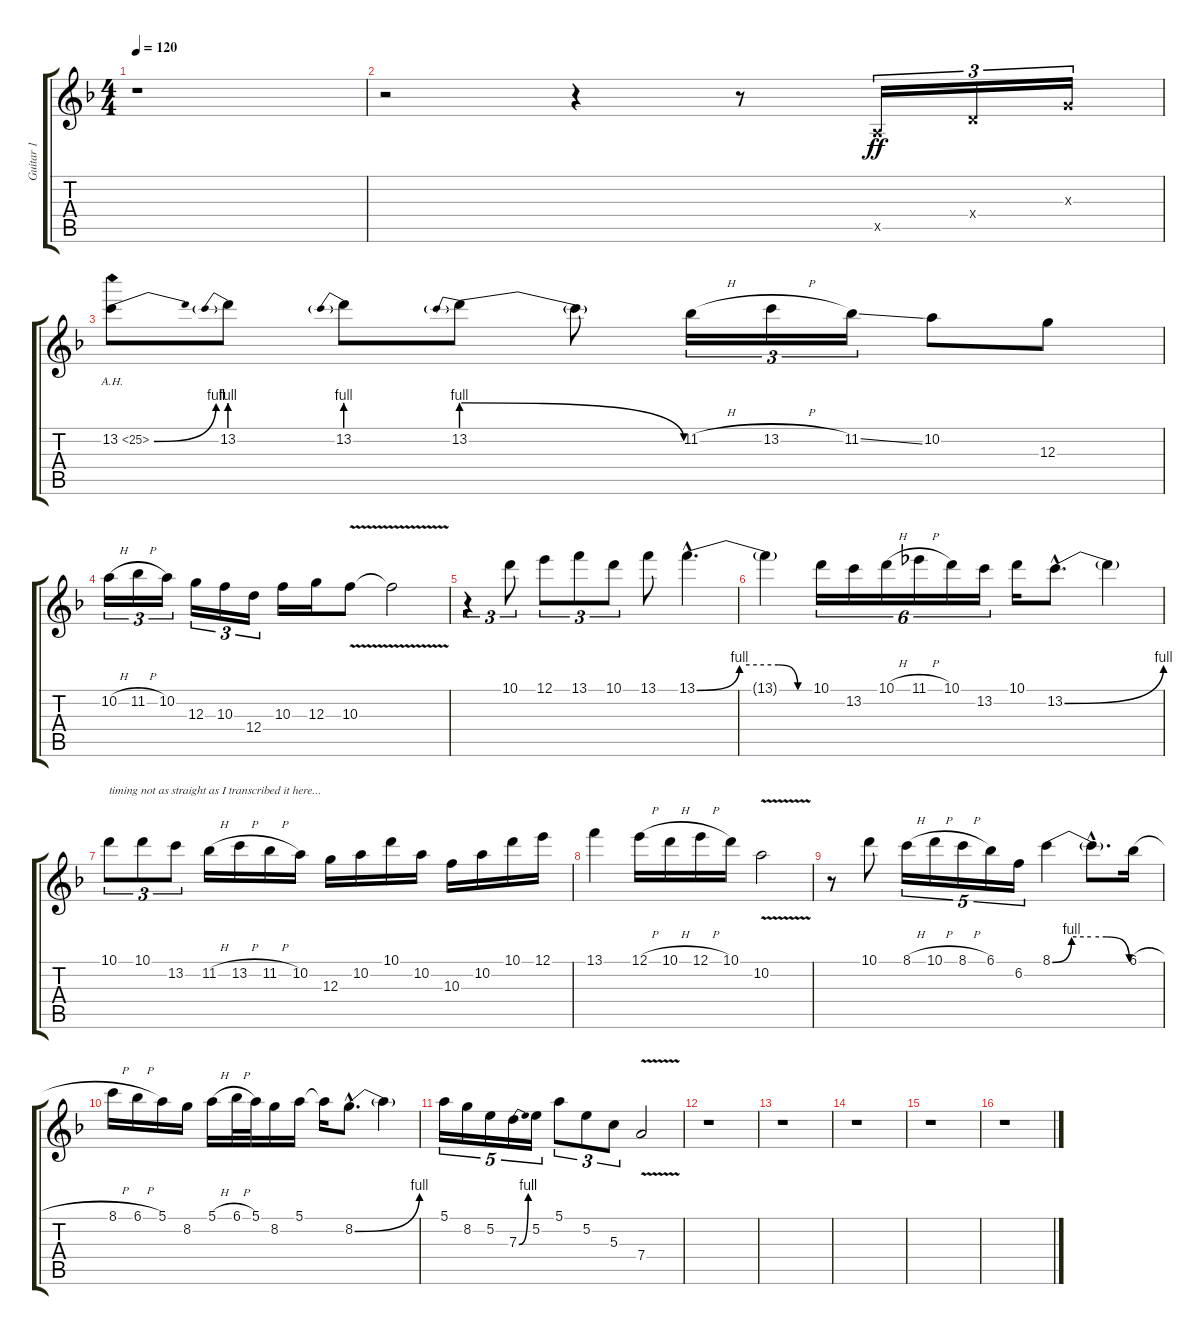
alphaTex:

\track ("Guitar 1" "Guitar 1") {instrument overdrivenguitar}
\staff {score tabs}
\tuning (E4 B3 G3 D3 A2 E2) {hide}
\ts (4 4)
\tempo 120
\clef g2
\ks dminor
r.1{dy f} |
r.2 r.4 r.8 0.5{x}.16{tu (3 2) dy ff} 0.4{x}.16{tu (3 2)} 0.3{x}.16{tu (3 2)} |
13.2{be (bend 0 0 60 4) ah 12}.8 13.2{be (prebend 0 4 60 4)}.8 13.2{be (prebend 0 4 60 4)}.8 13.2{be (prebendrelease 0 4 60 0)}.8 13.2{t}.8 11.2{h}.16{tu (3 2)} 13.2{h}.16{tu (3 2)} 11.2{ss}.16{tu (3 2)} 10.2.8 12.3.8 |
10.2{h}.16{tu (3 2)} 11.2{h}.16{tu (3 2)} 10.2.16{tu (3 2)} 12.3.16{tu (3 2)} 10.3.16{tu (3 2)} 12.4.16{tu (3 2)} 10.3.16 12.3.16 10.3{v}.8 10.3{t}.2 |
r.4{tu (3 2)} 10.1.8{tu (3 2)} 12.1.8{tu (3 2)} 13.1.8{tu (3 2)} 10.1.8{tu (3 2)} 13.1.8 13.1{be (custom 0 0 22 4 42 4 52 0 60 0) hac}.4{d} |
13.1{t}.4 10.1.16{tu (6 4)} 13.2.16{tu (6 4)} 10.1{h}.16{tu (6 4)} 11.1{h}.16{tu (6 4)} 10.1.16{tu (6 4)} 13.2.16{tu (6 4)} 10.1.16 13.2{be (bend 0 0 60 4) hac}.8{d} 13.2{t}.4 |
10.1.8{tu (3 2) txt "timing not as straight as I transcribed it here..."} 10.1.8{tu (3 2)} 13.2.8{tu (3 2)} 11.2{h}.16 13.2{h}.16 11.2{h}.16 10.2.16 12.3.16 10.2.16 10.1.16 10.2.16 10.3.16 10.2.16 10.1.16 12.1.16 |
13.1.4 12.1{h}.16 10.1{h}.16 12.1{h}.16 10.1.16 10.2{v}.2 |
r.8 10.1.8 8.1{h}.16{tu (5 4)} 10.1{h}.16{tu (5 4)} 8.1{h}.16{tu (5 4)} 6.1.16{tu (5 4)} 6.2.16{tu (5 4)} 8.1{be (custom 0 0 15 4 30 4 42 4 60 0)}.4 8.1{hac t}.8{d} 6.1{h}.16 |
8.1{h}.16 6.1{h}.16 5.1.16 8.2.16 5.1{h}.16 6.1{h}.32 5.1.32 8.2.16 5.1.16 5.1{t}.16 8.2{be (bend 0 0 60 4) hac}.8{d} 8.2{t}.4 |
5.1.16{tu (5 4)} 8.2.16{tu (5 4)} 5.2.16{tu (5 4)} 7.3{be (bend 0 0 60 4)}.16{tu (5 4)} 5.2.16{tu (5 4)} 5.1.8{tu (3 2)} 5.2.8{tu (3 2)} 5.3.8{tu (3 2)} 7.4{v}.2 |
r.1 |
r.1 |
r.1 |
r.1 |
r.1
